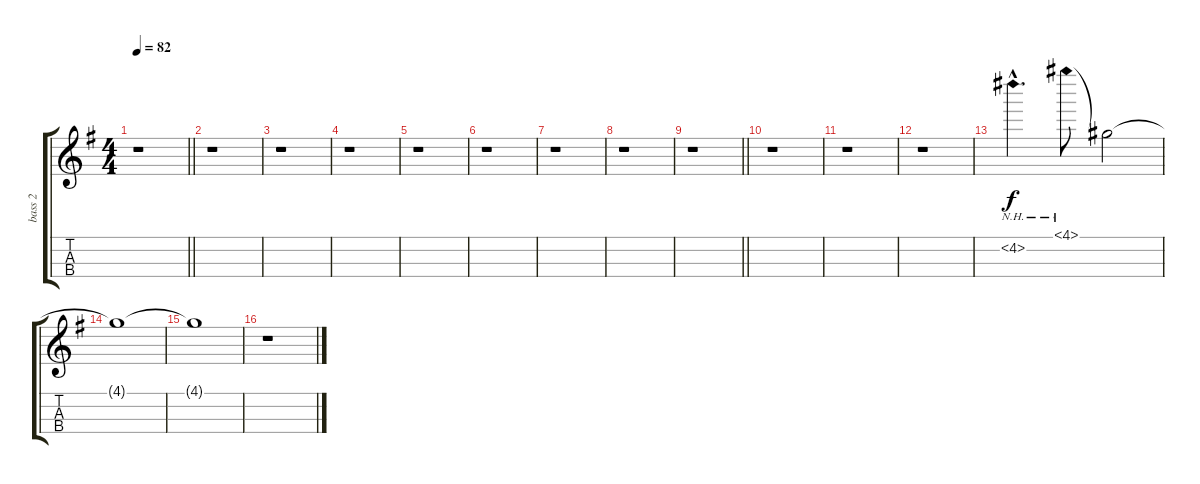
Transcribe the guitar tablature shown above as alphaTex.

\track ("bass 2" "bass 2") {instrument electricbasspick}
\staff {score tabs}
\tuning (E4 B3 G3 D3) {hide}
\ts (4 4)
\tempo 82
\clef g2
\barLineRight lightlight
\ks g
r.1{dy f instrument electricbasspick} |
r.1 |
r.1 |
r.1 |
r.1 |
r.1 |
r.1 |
r.1 |
\barLineRight lightlight
r.1 |
r.1 |
r.1 |
r.1 |
4.2{nh hac}.4{d} 4.1{nh}.8 4.1{t}.2 |
4.1{t}.1 |
4.1{t}.1 |
r.1
